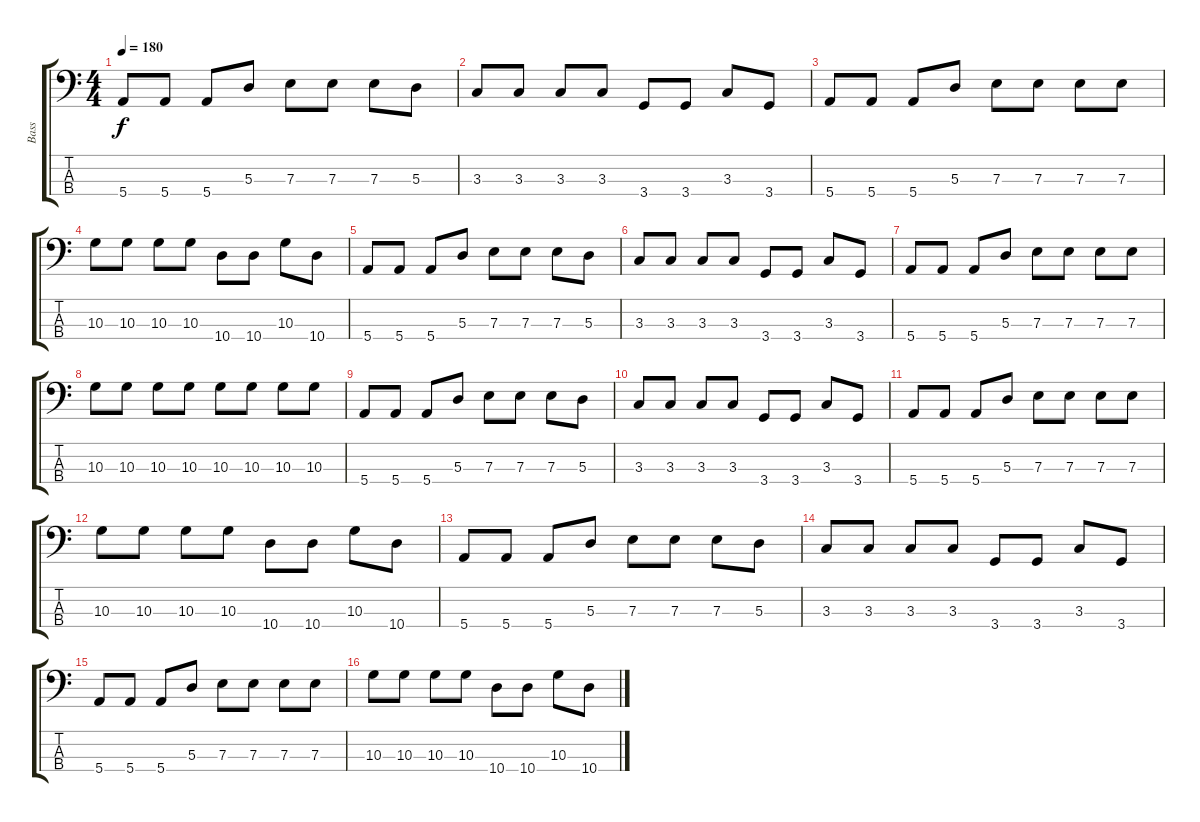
\track ("Bass" "Bass") {instrument electricbasspick}
\staff {score tabs}
\tuning (G2 D2 A1 E1) {hide}
\ts (4 4)
\tempo 180
\clef f4
\ks c
5.4.8{dy f} 5.4.8 5.4.8 5.3.8 7.3.8 7.3.8 7.3.8 5.3.8 |
3.3.8 3.3.8 3.3.8 3.3.8 3.4.8 3.4.8 3.3.8 3.4.8 |
5.4.8 5.4.8 5.4.8 5.3.8 7.3.8 7.3.8 7.3.8 7.3.8 |
10.3.8 10.3.8 10.3.8 10.3.8 10.4.8 10.4.8 10.3.8 10.4.8 |
5.4.8 5.4.8 5.4.8 5.3.8 7.3.8 7.3.8 7.3.8 5.3.8 |
3.3.8 3.3.8 3.3.8 3.3.8 3.4.8 3.4.8 3.3.8 3.4.8 |
5.4.8 5.4.8 5.4.8 5.3.8 7.3.8 7.3.8 7.3.8 7.3.8 |
10.3.8 10.3.8 10.3.8 10.3.8 10.3.8 10.3.8 10.3.8 10.3.8 |
5.4.8 5.4.8 5.4.8 5.3.8 7.3.8 7.3.8 7.3.8 5.3.8 |
3.3.8 3.3.8 3.3.8 3.3.8 3.4.8 3.4.8 3.3.8 3.4.8 |
5.4.8 5.4.8 5.4.8 5.3.8 7.3.8 7.3.8 7.3.8 7.3.8 |
10.3.8 10.3.8 10.3.8 10.3.8 10.4.8 10.4.8 10.3.8 10.4.8 |
5.4.8 5.4.8 5.4.8 5.3.8 7.3.8 7.3.8 7.3.8 5.3.8 |
3.3.8 3.3.8 3.3.8 3.3.8 3.4.8 3.4.8 3.3.8 3.4.8 |
5.4.8 5.4.8 5.4.8 5.3.8 7.3.8 7.3.8 7.3.8 7.3.8 |
10.3.8 10.3.8 10.3.8 10.3.8 10.4.8 10.4.8 10.3.8 10.4.8
